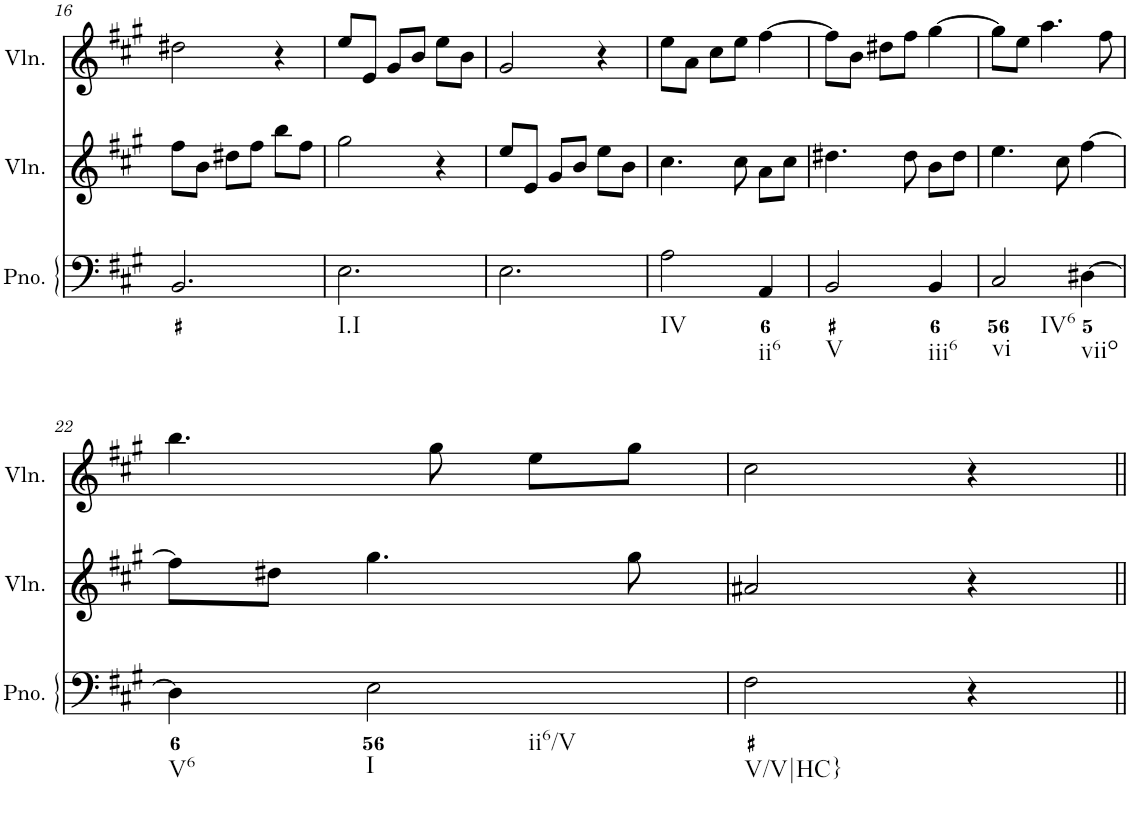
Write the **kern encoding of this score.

**kern	**kern	**kern
*part3	*part2	*part1
*staff3	*staff2	*staff1
*I"Piano	*I"Violin	*I"Violin
*I'Pno.	*I'Vln.	*I'Vln.
!!LO:PB:g=z
*clefF4	*clefG2	*clefG2
*k[f#c#g#]	*k[f#c#g#]	*k[f#c#g#]
*M3/4	*M3/4	*M3/4
=16	=16	=16
2.BB/	8ff#\L	2dd#X\
.	8b\J	.
.	8dd#X\L	.
.	8ff#\J	.
.	8bb\L	4r
.	8ff#\J	.
=17	=17	=17
!LO:TX:b:t=I.I	!	!
2.E\	2gg#\	8ee/L
.	.	8e/J
.	.	8g#/L
.	.	8b/J
.	4r	8ee\L
.	.	8b\J
=18	=18	=18
2.E\	8ee/L	2g#/
.	8e/J	.
.	8g#/L	.
.	8b/J	.
.	8ee\L	4r
.	8b\J	.
=19	=19	=19
!LO:TX:b:t=IV	!	!
2A\	4.cc#\	8ee\L
.	.	8a\J
.	.	8cc#\L
.	8cc#\	8ee\J
!LO:TX:b:t=ii6	!	!
4AA/	8a\L	[4ff#\
.	8cc#\J	.
=20	=20	=20
!LO:TX:b:t=V	!	!
2BB/	4.dd#X\	8ff#\L]
.	.	8b\J
.	.	8dd#X\L
.	8dd#\	8ff#\J
!LO:TX:b:t=iii6	!	!
4BB/	8b\L	[4gg#\
.	8dd#\J	.
=21	=21	=21
!LO:TX:b:t=vi	!	!
!LO:TX:b:t=IV6	!	!
2C#/	4.ee\	8gg#\L]
.	.	8ee\J
.	.	4.aa\
.	8cc#\	.
!LO:TX:b:t=viio	!	!
[4D#X\	[4ff#\	.
.	.	8ff#\
!!LO:LB:g=z
=22	=22	=22
!LO:TX:b:t=V6	!	!
4D#\]	8ff#\L]	4.bb\
.	8dd#X\J	.
!LO:TX:b:t=I	!	!
!LO:TX:b:t=ii6/V	!	!
2E\	4.gg#\	.
.	.	8gg#\
.	.	8ee\L
.	8gg#\	8gg#\J
=23	=23	=23
!LO:TX:b:t=V/V|HC}	!	!
2F#\	2a#X/	2cc#\
4r	4r	4r
=||	=||	=||
*-	*-	*-
